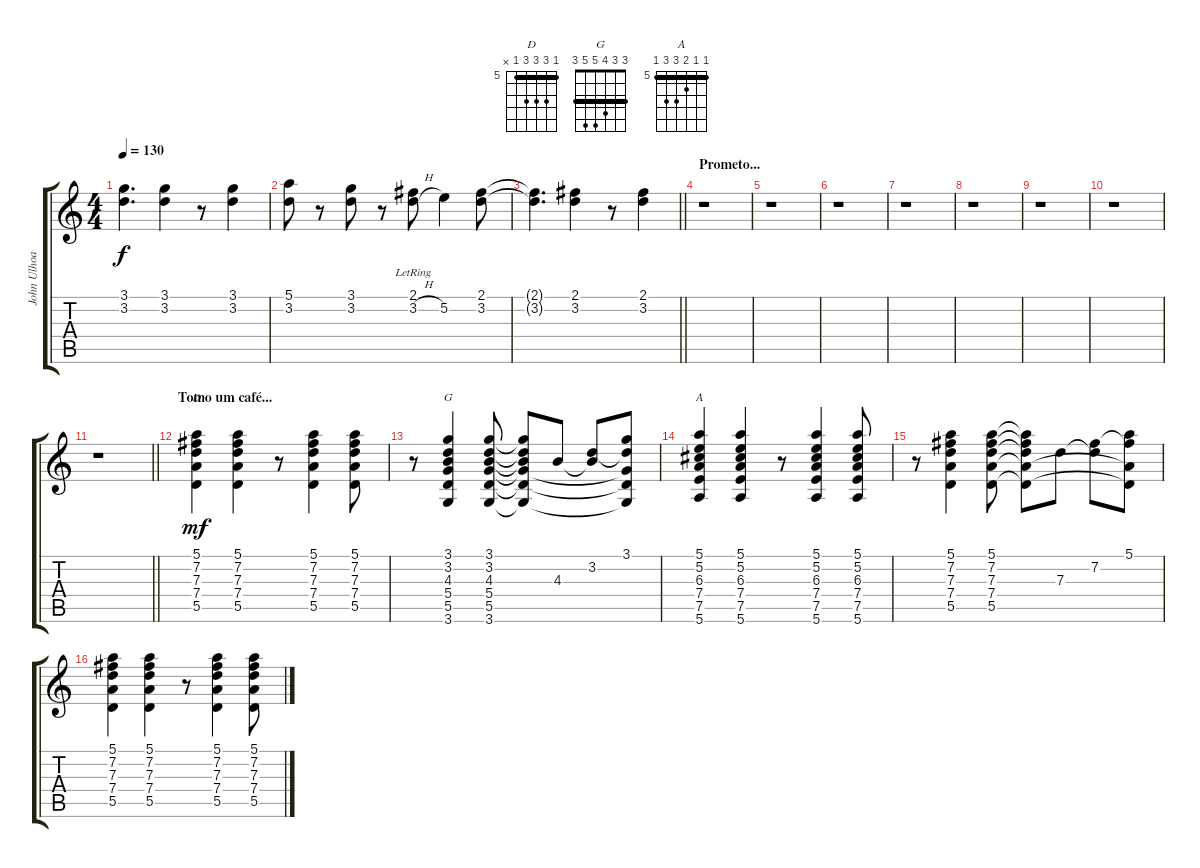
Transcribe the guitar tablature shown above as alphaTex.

\track ("John Ulhoa" "John Ulhoa") {instrument acousticguitarsteel}
\staff {score tabs}
\tuning (E4 B3 G3 D3 A2 E2) {hide}
\chord ("D" 5 7 7 7 5 x) {firstfret 5 barre 5}
\chord ("G" 3 3 4 5 5 3) {barre 3}
\chord ("A" 5 5 6 7 7 5) {firstfret 5 barre 5}
\ts (4 4)
\tempo 130
\clef g2
\ks c
(3.1{t} 3.2{t}).4{d dy f} (3.1 3.2).4 r.8 (3.1 3.2).4 |
(5.1 3.2).8 r.8 (3.1 3.2).8 r.8 (2.1{lr} 3.2{h}).8 5.2.4 (2.1 3.2).8 |
\barLineRight lightlight
(2.1{t} 3.2{t}).4{d} (2.1 3.2).4 r.8 (2.1 3.2).4 |
\section ("" "Prometo...")
r.1 |
r.1 |
r.1 |
r.1 |
r.1 |
r.1 |
r.1 |
\barLineRight lightlight
r.1 |
\section ("" "Tomo um café...")
(5.1 7.2 7.3 7.4 5.5).4{ch "D" dy mf} (5.1 7.2 7.3 7.4 5.5).4 r.8 (5.1 7.2 7.3 7.4 5.5).4 (5.1 7.2 7.3 7.4 5.5).8 |
r.8 (3.1 3.2 4.3 5.4 5.5 3.6).4{ch "G"} (3.1 3.2 4.3 5.4 5.5 3.6).8 (3.1{t} 3.2{t} 4.3{t} 5.4{t} 5.5{t} 3.6{t}).8 4.3.8 (3.2 4.3{t}).8 (3.1 3.2{t} 5.4{t} 5.5{t} 3.6{t}).8 |
(5.1 5.2 6.3 7.4 7.5 5.6).4{ch "A"} (5.1 5.2 6.3 7.4 7.5 5.6).4 r.8 (5.1 5.2 6.3 7.4 7.5 5.6).4 (5.1 5.2 6.3 7.4 7.5 5.6).8 |
r.8 (5.1 7.2 7.3 7.4 5.5).4 (5.1 7.2 7.3 7.4 5.5).8 (5.1{t} 7.2{t} 7.3{t} 7.4{t} 5.5{t}).8 7.3.8 (7.2 7.3{t}).8 (5.1 7.2{t} 7.4{t} 5.5{t}).8 |
(5.1 7.2 7.3 7.4 5.5).4 (5.1 7.2 7.3 7.4 5.5).4 r.8 (5.1 7.2 7.3 7.4 5.5).4 (5.1 7.2 7.3 7.4 5.5).8
